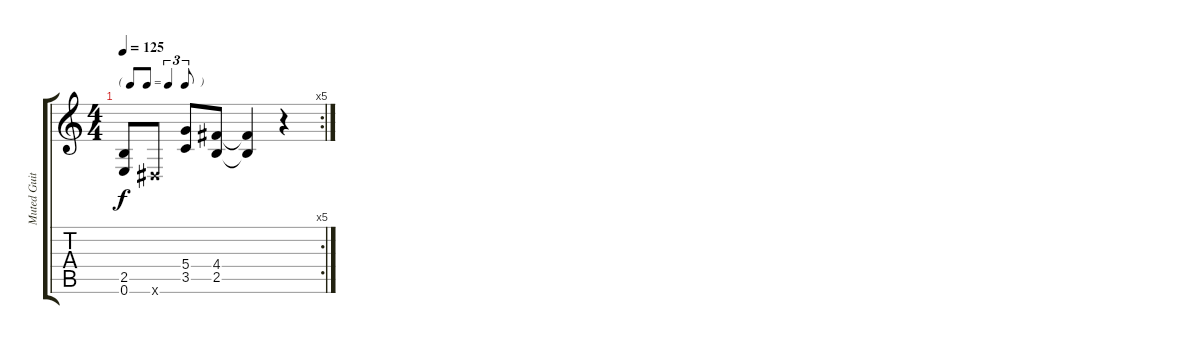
\track ("Muted Guitar" "Muted Guit") {instrument electricguitarmuted}
\staff {score tabs}
\tuning (E4 B3 G3 D3 A2 E2) {hide}
\rc 5
\ts (4 4)
\tf triplet8th
\tempo 125
\clef g2
\ks c
(2.5 0.6).8{dy f} -1.6{x}.8 (5.4 3.5).8 (4.4 2.5).8 (4.4{t} 2.5{t}).4 r.4
